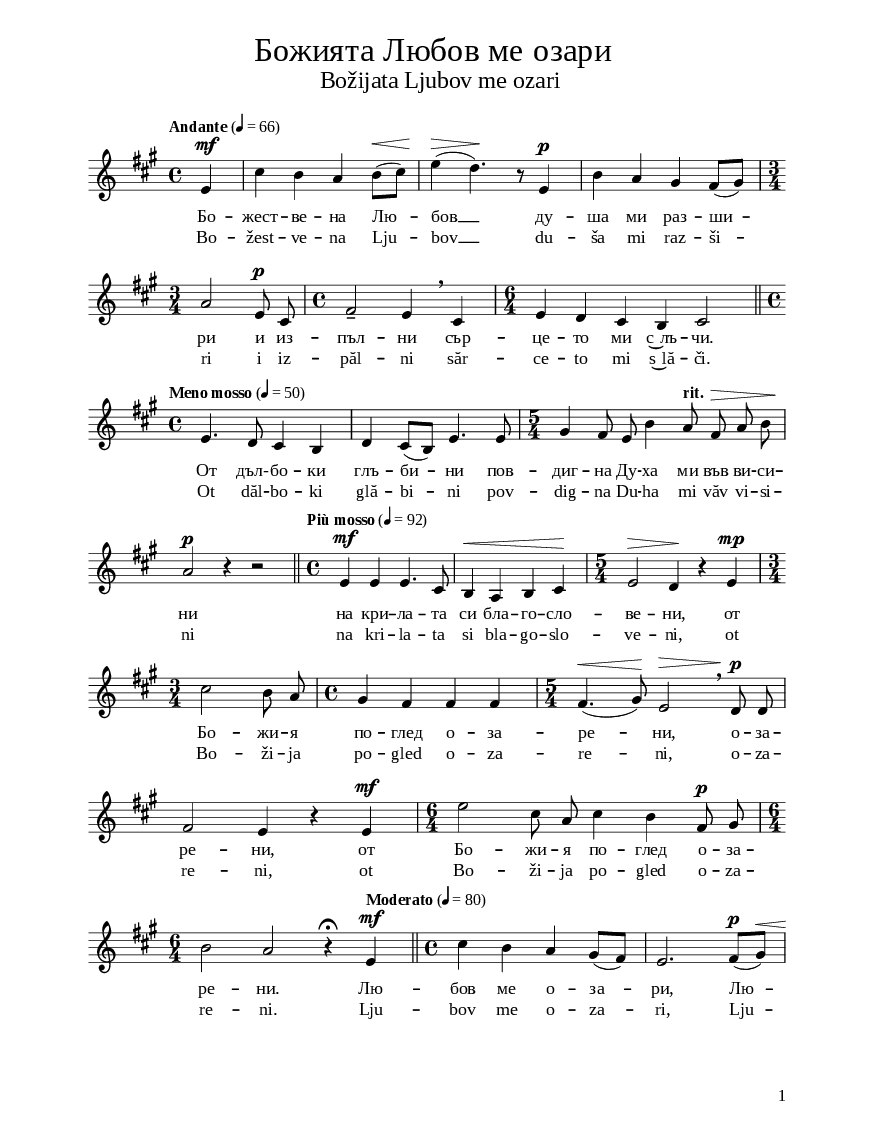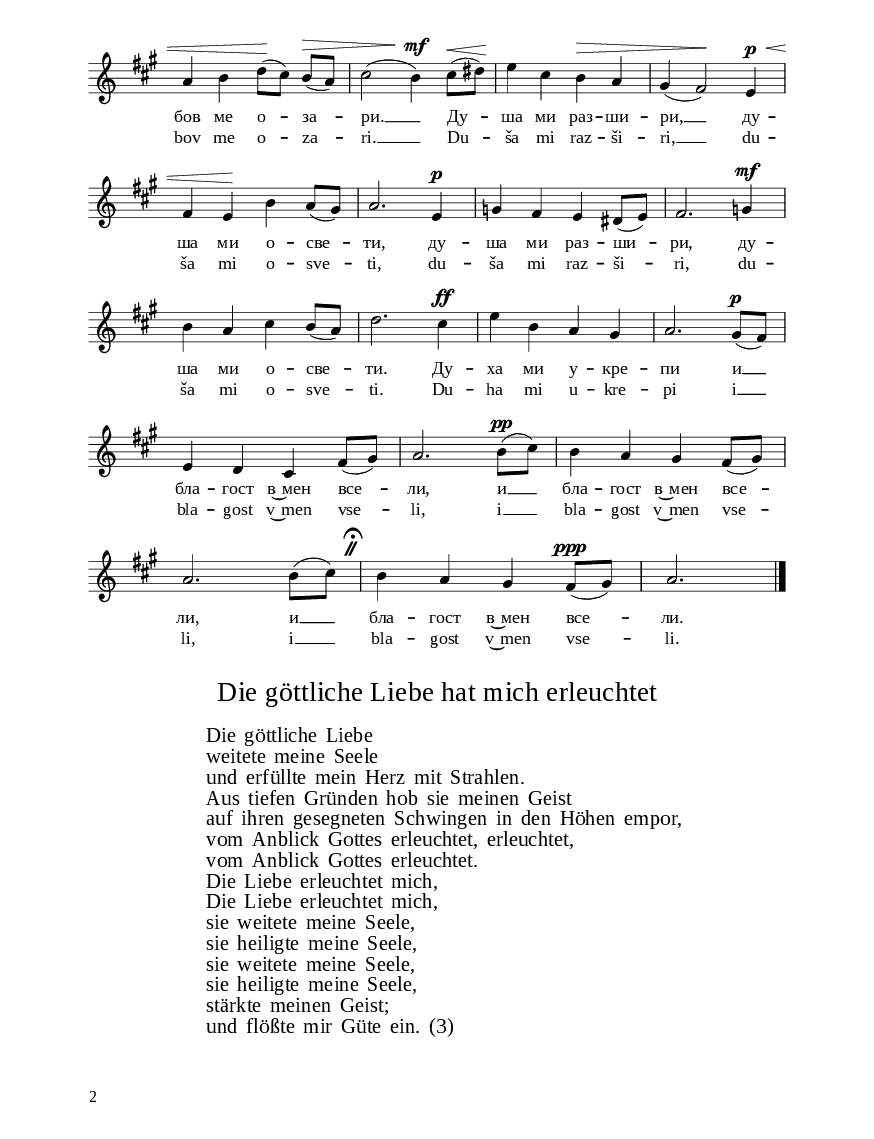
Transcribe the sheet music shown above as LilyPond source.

\version "2.24.1"

% include paper part and global functions
\include "include/globals.ily"

\bookpart {
  \label #'ref206
  \tocItem \markup "Божията Любов ме озари – Božijata Ljubov me ozari  "
  \include "include/bookpart-paper.ily"
  \score {
    \include "include/score-layout.ily"

    \new Voice \absolute {
      \clef treble
      \key a \major
      \time 4/4
      \tempoFunc "Andante" 4 "66"
      \autoBeamOff
      \partial 4
      e'4 ^\mf  | % 2
      cis''4  b'4  a'4  b'8 ( [ ^\<
      cis''8 ) ] | % 3
      e''4 ( ^\! ^\>  d''4. ) \! r8  e'4^\p | % 4
      b'4  a'4  gis'4  fis'8 ( [
      gis'8 ) ] \break| % 5
      \time 3/4  | % 5
      a'2  e'8  ^\p  cis'8   | % 6
      \time 4/4  | % 6
      fis'2 --  e'4   \breathe cis'4 | % 7
      \time 6/4  | % 7
      e'4  d'4  cis'4  b4  cis'2 \bar
      "||"
      \time 4/4  \break | % 8
      | % 8
      \tempoFunc "Meno mosso" 4 "50"
      e'4.  d'8  cis'4  b4 | % 9
      d'4  cis'8 ( [  b8 ) ]  e'4.  e'8
      |
      \time 5/4  |
      gis'4  fis'8   e'8  b'4 \tempo "rit." a'8
      fis'8 ^\>  a'8  b'8
      \break | % 11
      a'2 ^\! ^\p r4 r2 \bar "||"
      \time 4/4   | % 12
      \tempoFunc "Più mosso" 4 "92" e'4 ^\mf

      e'4
      e'4.   cis'8 | % 13
      b4 ^\<  a4  b4  cis'4 ^\!  | % 14
      \time 5/4  | % 14
      e'2 ^\>  d'4 ^\! r4  e'4 ^\mp \break | % 15
      \time 3/4  | % 15
      cis''2  b'8   a'8  | % 16
      \time 4/4  | % 16
      gis'4  fis'4  fis'4  fis'4 | % 17
      \time 5/4  | % 17
      fis'4. ( ^\<  gis'8 ) ^\!  e'2 ^\> \breathe d'8 
      ^\!  ^\p  d'8 \break | % 18
      fis'2  e'4 r4  e'4 ^\mf | % 19
      \time 6/4  | % 19
      e''2  cis''8   a'8   cis''4
      b'4  fis'8  ^\p  gis'8 | \time 6/4 \break 

      b'2  a'2 r4 ^\fermata
      \tempoFunc "Moderato" 4 "80"
      e'4
      ^\mf | % 21
      \time 4/4  | \bar "||" % 21
      cis''4  b'4  a'4  gis'8 ( [
      fis'8 ) ]  | % 22
      e'2.  fis'8 ( [ ^\p  gis'8 ) ] ^\< \break | % 23
      a'4  b'4  d''8 ( [ ^\!  cis''8 )
      ]  b'8 ( [ ^\>  a'8 ) ] | % 24
      cis''2 (  b'4 ) ^\! ^\mf  cis''8 ( [ ^\<
      dis''8 ) ] | % 25
      e''4 ^\!  cis''4  b'4 ^\>  a'4 | % 26
      gis'4 (  fis'2 ) ^\!  e'4 ^\p ^\< \break | % 27
      fis'4  e'4 ^\! b'4  a'8 ( [
      gis'8 ) ] | % 28
      a'2.  e'4 ^\p | % 29
      g'4  fis'4  e'4  dis'8 ( [  e'8
      ) ] |
      fis'2.  g'4 ^\mf \break | % 31
      b'4  a'4  cis''4  b'8 ( [  a'8
      ) ] | % 32
      d''2.  cis''4 ^\ff  | % 33
      e''4  b'4  a'4  gis'4 | % 34
      a'2.  gis'8 ( [ ^\p  fis'8 ) ] \break | % 35
      e'4  d'4  cis'4  fis'8 ( [  gis'8
      ) ] | % 36
      a'2.  b'8 ( [ ^\pp  cis''8 ) ]
      | % 37
      b'4  a'4  gis'4  fis'8 ( [
      gis'8 ) ] | \break % 38
      a'2.  b'8 ( [  cis''8 ) ]
      ^\markup { 
        \override #'(baseline-skip . 1.2)        
        \column {
          \line { "   " \musicglyph #"scripts.ufermata"}
          \line { "   " \musicglyph #"scripts.caesura.straight" }
        } 
      }
      | % 39
      b'4  a'4  gis'4  fis'8 ( [ ^\ppp
      gis'8 ) ] |
      a'2. \bar "|."
    }

    \addlyrics {
      Бо -- жест -- ве -- на Лю -- бов __
      ду -- ша ми раз -- ши -- ри
      и из -- пъл -- ни сър -- це -- то
      ми с~лъ -- чи. От "дъл-" -- бо -- ки
      глъ -- би -- ни пов -- диг -- на
      Ду -- ха ми във ви -- си -- ни на
      кри -- ла -- та си бла -- го -- сло
      -- ве -- ни, от Бо -- жи -- я по --
      глед о -- за -- ре -- ни, о -- за
      -- ре -- ни, от Бо -- жи -- я по --
      глед о -- за -- ре -- ни. Лю -- бов
      ме о -- за -- ри, Лю -- бов
      ме о -- за -- ри. __ Ду --
      ша ми раз -- ши -- ри,  __ ду --
      ша ми о -- све  -- ти, ду -- ша
      ми раз -- ши  -- ри, ду -- ша ми
      о -- све -- ти. Ду -- ха ми у --
      кре -- пи и __  бла -- гост в~мен
      все -- ли, и __ бла -- гост
      в~мен все -- ли, и __ бла --
      гост в~мен все -- ли.}
      \addlyrics {
      Bo -- žest -- ve -- na Lju -- bov __
      du -- ša mi raz -- ši -- ri
      i iz -- păl -- ni săr -- ce -- to
      mi s~lă -- či. Ot dăl -- bo -- ki
      glă -- bi -- ni pov -- dig -- na
      Du -- ha mi văv vi -- si -- ni na
      kri -- la -- ta si bla -- go -- slo
      -- ve -- ni, ot Bo -- ži -- ja po --
      gled o -- za -- re -- ni, o -- za
      -- re -- ni, ot Bo -- ži -- ja po --
      gled o -- za -- re -- ni. Lju -- bov
      me o -- za -- ri, Lju -- bov
      me o -- za -- ri. __ Du --
      ša mi raz -- ši -- ri,  __ du --
      ša mi o -- sve  -- ti, du -- ša
      mi raz -- ši  -- ri, du -- ša mi
      o -- sve -- ti. Du -- ha mi u --
      kre -- pi i __  bla -- gost v~men
      vse -- li, i __ bla -- gost
      v~men vse -- li, i  __ bla --
      gost v~men vse -- li.}


        \header {
          title = \titleFunc "Божията Любов ме озари " " Božijata Ljubov me ozari"
        }

        \midi{}

      } % score



      % include foreign translation(s) of the song
      \version "2.22.1"

\markup \fill-line { \fontsize #deTitleFontSize "Die göttliche Liebe hat mich erleuchtet" }
\markup \null
\markup \null
\markup \fontsize #deCoupletFontSize {
  \hspace #10
  \override #`(baseline-skip . ,deCoupletBaselineSkip)

  \column {


    \line { " "Die göttliche Liebe   }

    \line { " "weitete meine Seele  }

    \line { " "und erfüllte mein Herz mit Strahlen.  }

    \line { " "Aus tiefen Gründen hob sie meinen Geist  }

    \line { " "auf ihren gesegneten Schwingen in den Höhen empor,   }

    \line { " "vom Anblick Gottes erleuchtet, erleuchtet,  }

    \line { " "vom Anblick Gottes erleuchtet.   }


    \line { " "Die Liebe erleuchtet mich,   }

    \line { " "Die Liebe erleuchtet mich,  }

    \line { " "sie weitete meine Seele,   }

    \line { " "sie heiligte meine Seele,   }

    \line { " "sie weitete meine Seele,   }

    \line { " "sie heiligte meine Seele,   }

    \line { " "stärkte meinen Geist;   }

    \line { " "und flößte mir Güte ein. (3)  }
  }
}


    } % bookpart

    % Più mosso
    %
